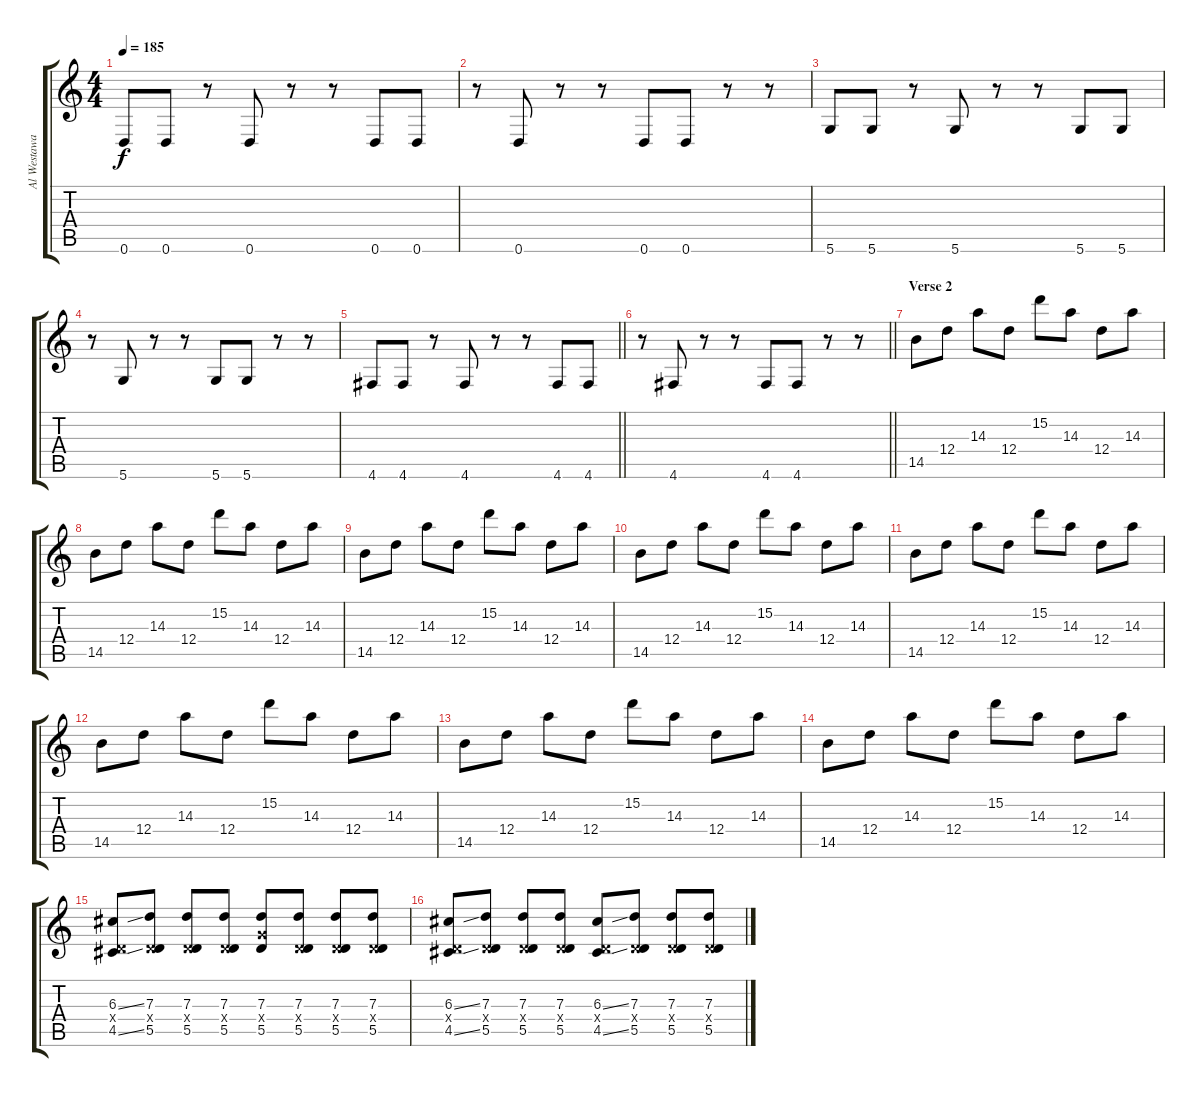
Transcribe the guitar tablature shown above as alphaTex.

\track ("Al Westaway" "Al Westawa") {instrument overdrivenguitar}
\staff {score tabs}
\tuning (E4 B3 G3 D3 A2 D2) {hide}
\ts (4 4)
\tempo 185
\clef g2
\ks c
0.6.8{dy f} 0.6.8 r.8 0.6.8 r.8 r.8 0.6.8 0.6.8 |
r.8 0.6.8 r.8 r.8 0.6.8 0.6.8 r.8 r.8 |
5.6.8 5.6.8 r.8 5.6.8 r.8 r.8 5.6.8 5.6.8 |
r.8 5.6.8 r.8 r.8 5.6.8 5.6.8 r.8 r.8 |
\barLineRight lightlight
4.6.8 4.6.8 r.8 4.6.8 r.8 r.8 4.6.8 4.6.8 |
\barLineRight lightlight
r.8 4.6.8 r.8 r.8 4.6.8 4.6.8 r.8 r.8 |
\section ("" "Verse 2")
14.5.8 12.4.8 14.3.8 12.4.8 15.2.8 14.3.8 12.4.8 14.3.8 |
14.5.8 12.4.8 14.3.8 12.4.8 15.2.8 14.3.8 12.4.8 14.3.8 |
14.5.8 12.4.8 14.3.8 12.4.8 15.2.8 14.3.8 12.4.8 14.3.8 |
14.5.8 12.4.8 14.3.8 12.4.8 15.2.8 14.3.8 12.4.8 14.3.8 |
14.5.8 12.4.8 14.3.8 12.4.8 15.2.8 14.3.8 12.4.8 14.3.8 |
14.5.8 12.4.8 14.3.8 12.4.8 15.2.8 14.3.8 12.4.8 14.3.8 |
14.5.8 12.4.8 14.3.8 12.4.8 15.2.8 14.3.8 12.4.8 14.3.8 |
14.5.8 12.4.8 14.3.8 12.4.8 15.2.8 14.3.8 12.4.8 14.3.8 |
(6.3{ss} 0.4{x} 4.5{ss}).8 (7.3 0.4{x} 5.5).8 (7.3 0.4{x} 5.5).8 (7.3 0.4{x} 5.5).8 (7.3 5.4{x} 5.5).8 (7.3 0.4{x} 5.5).8 (7.3 0.4{x} 5.5).8 (7.3 0.4{x} 5.5).8 |
(6.3{ss} 0.4{x} 4.5{ss}).8 (7.3 0.4{x} 5.5).8 (7.3 0.4{x} 5.5).8 (7.3 0.4{x} 5.5).8 (6.3{ss} 0.4{x} 4.5{ss}).8 (7.3 0.4{x} 5.5).8 (7.3 0.4{x} 5.5).8 (7.3 0.4{x} 5.5).8
